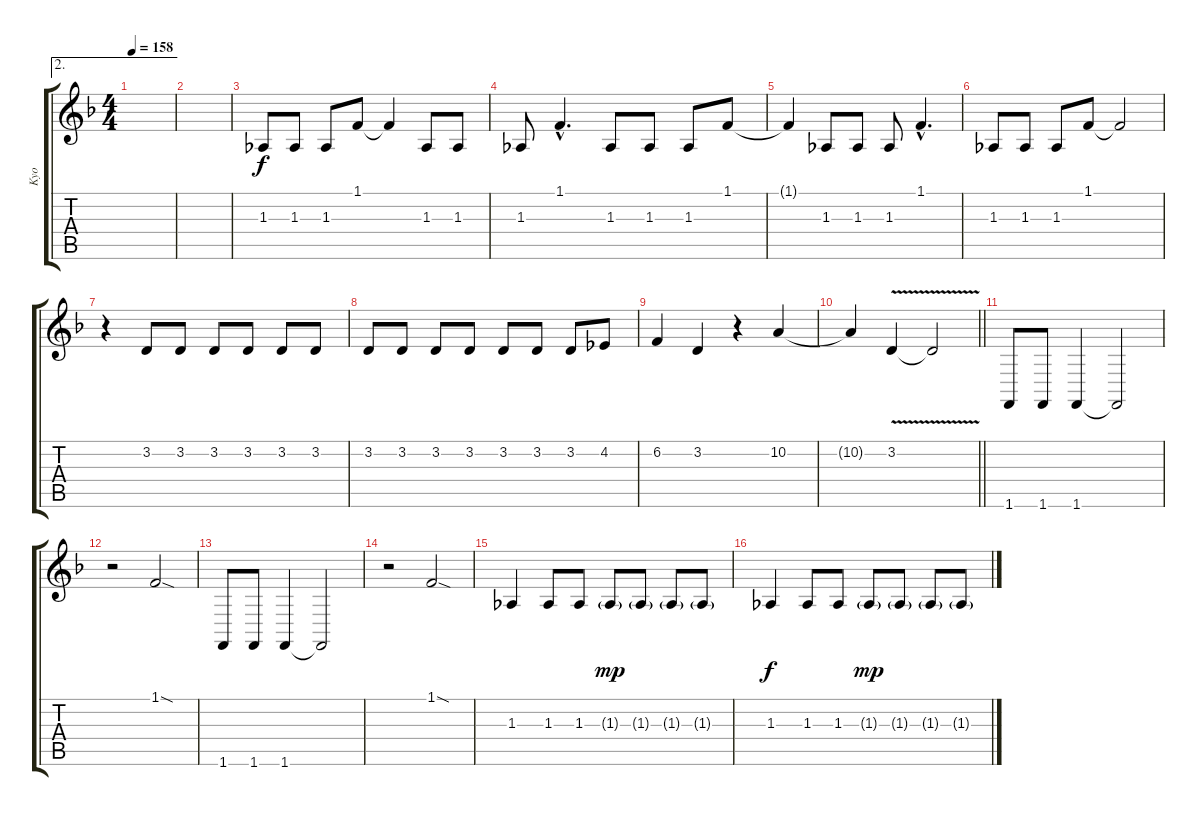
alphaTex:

\track ("Kyo" "Kyo") {instrument sopranosax}
\staff {score tabs}
\tuning (E4 B3 G3 D3 A2 E2) {hide}
\ae 2
\ts (4 4)
\tempo 158
\clef g2
\ks f
|
|
1.3.8 1.3.8 1.3.8 1.1.8 1.1{t}.4 1.3.8 1.3.8 |
1.3.8 1.1{hac}.4{d} 1.3.8 1.3.8 1.3.8 1.1.8 |
1.1{t}.4 1.3.8 1.3.8 1.3.8 1.1{hac}.4{d} |
1.3.8 1.3.8 1.3.8 1.1.8 1.1{t}.2 |
r.4 3.2.8 3.2.8 3.2.8 3.2.8 3.2.8 3.2.8 |
3.2.8 3.2.8 3.2.8 3.2.8 3.2.8 3.2.8 3.2.8 4.2.8 |
6.2.4 3.2.4 r.4 10.2.4 |
\barLineRight lightlight
10.2{t}.4 3.2{v}.4 3.2{t}.2 |
1.6.8 1.6.8 1.6.4 1.6{t}.2 |
r.2 1.1{sod}.2 |
1.6.8 1.6.8 1.6.4 1.6{t}.2 |
r.2 1.1{sod}.2 |
1.3.4 1.3.8 1.3.8 1.3{g}.8{dy mp} 1.3{g}.8 1.3{g}.8 1.3{g}.8 |
1.3.4{dy f} 1.3.8 1.3.8 1.3{g}.8{dy mp} 1.3{g}.8 1.3{g}.8 1.3{g}.8
